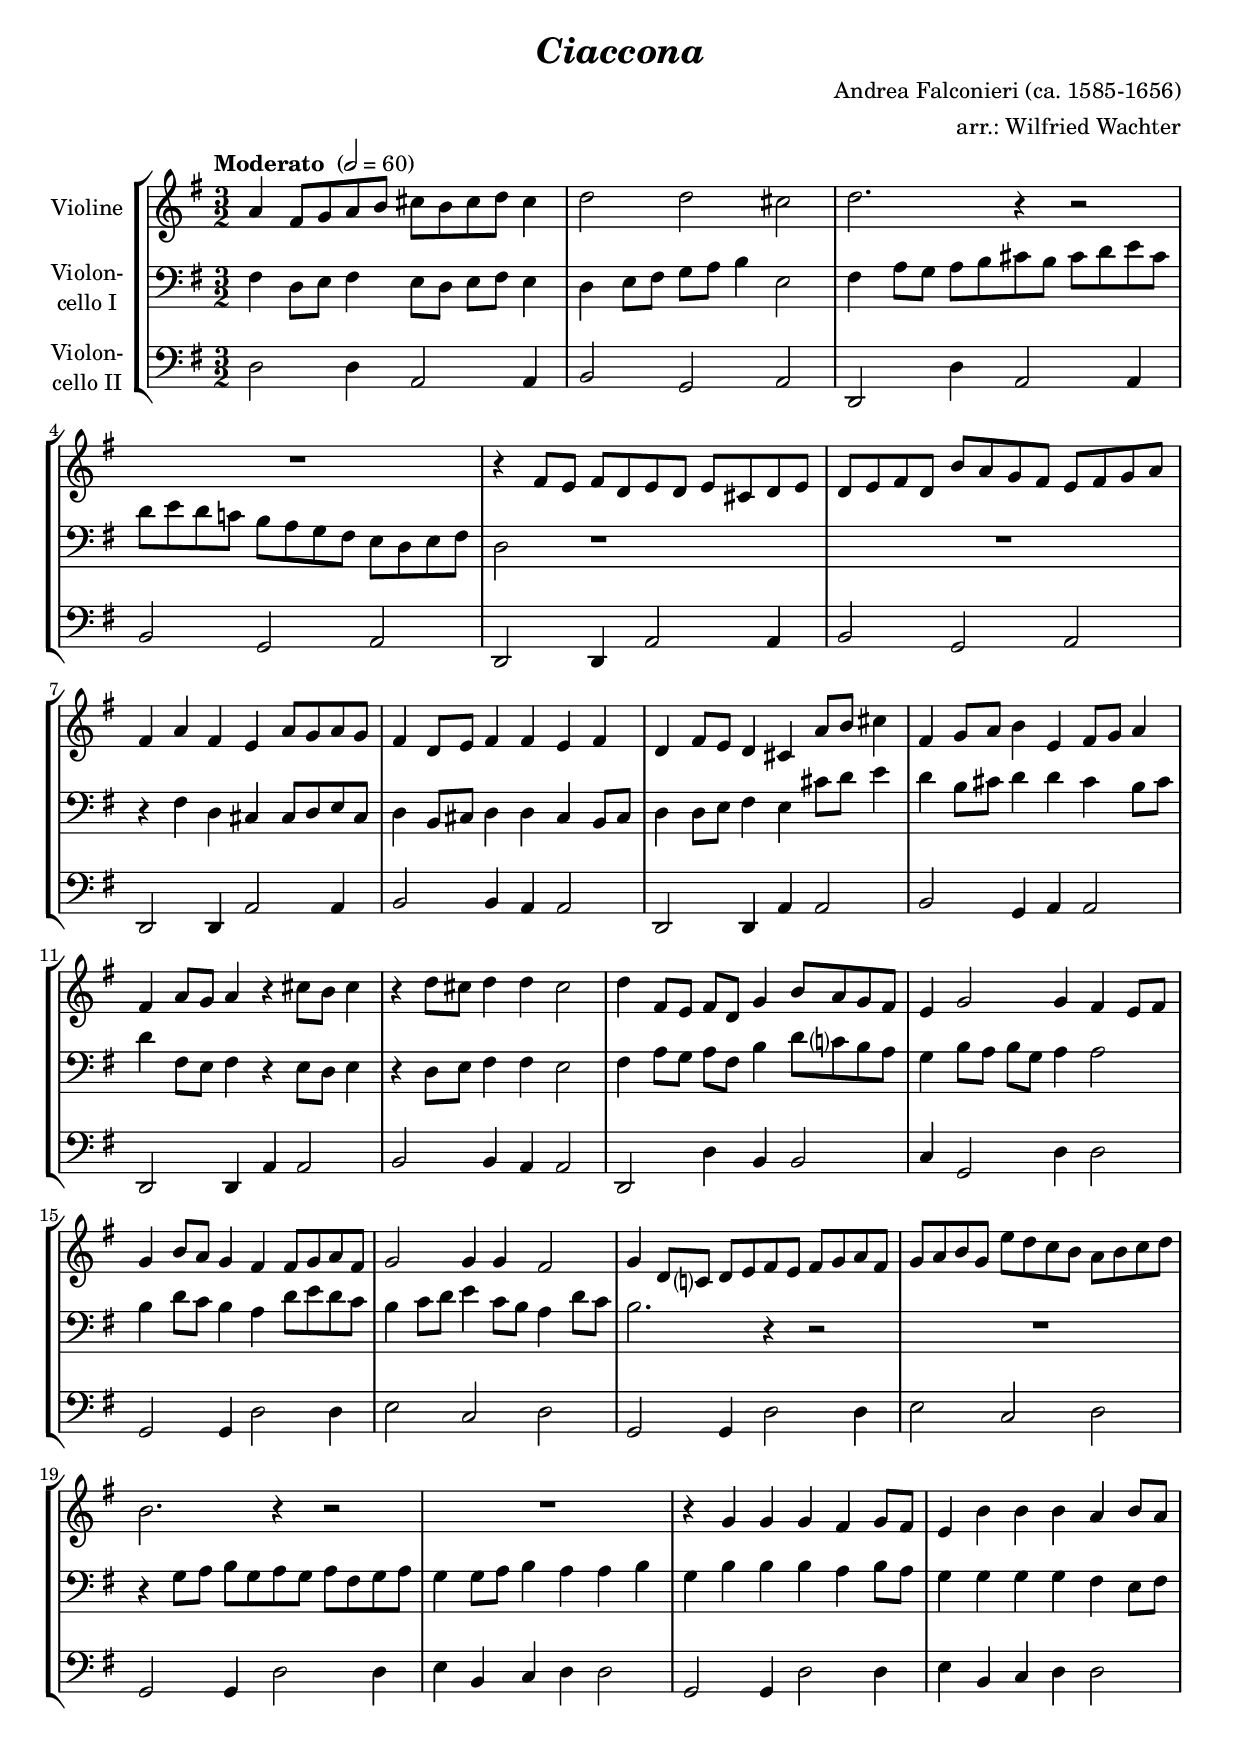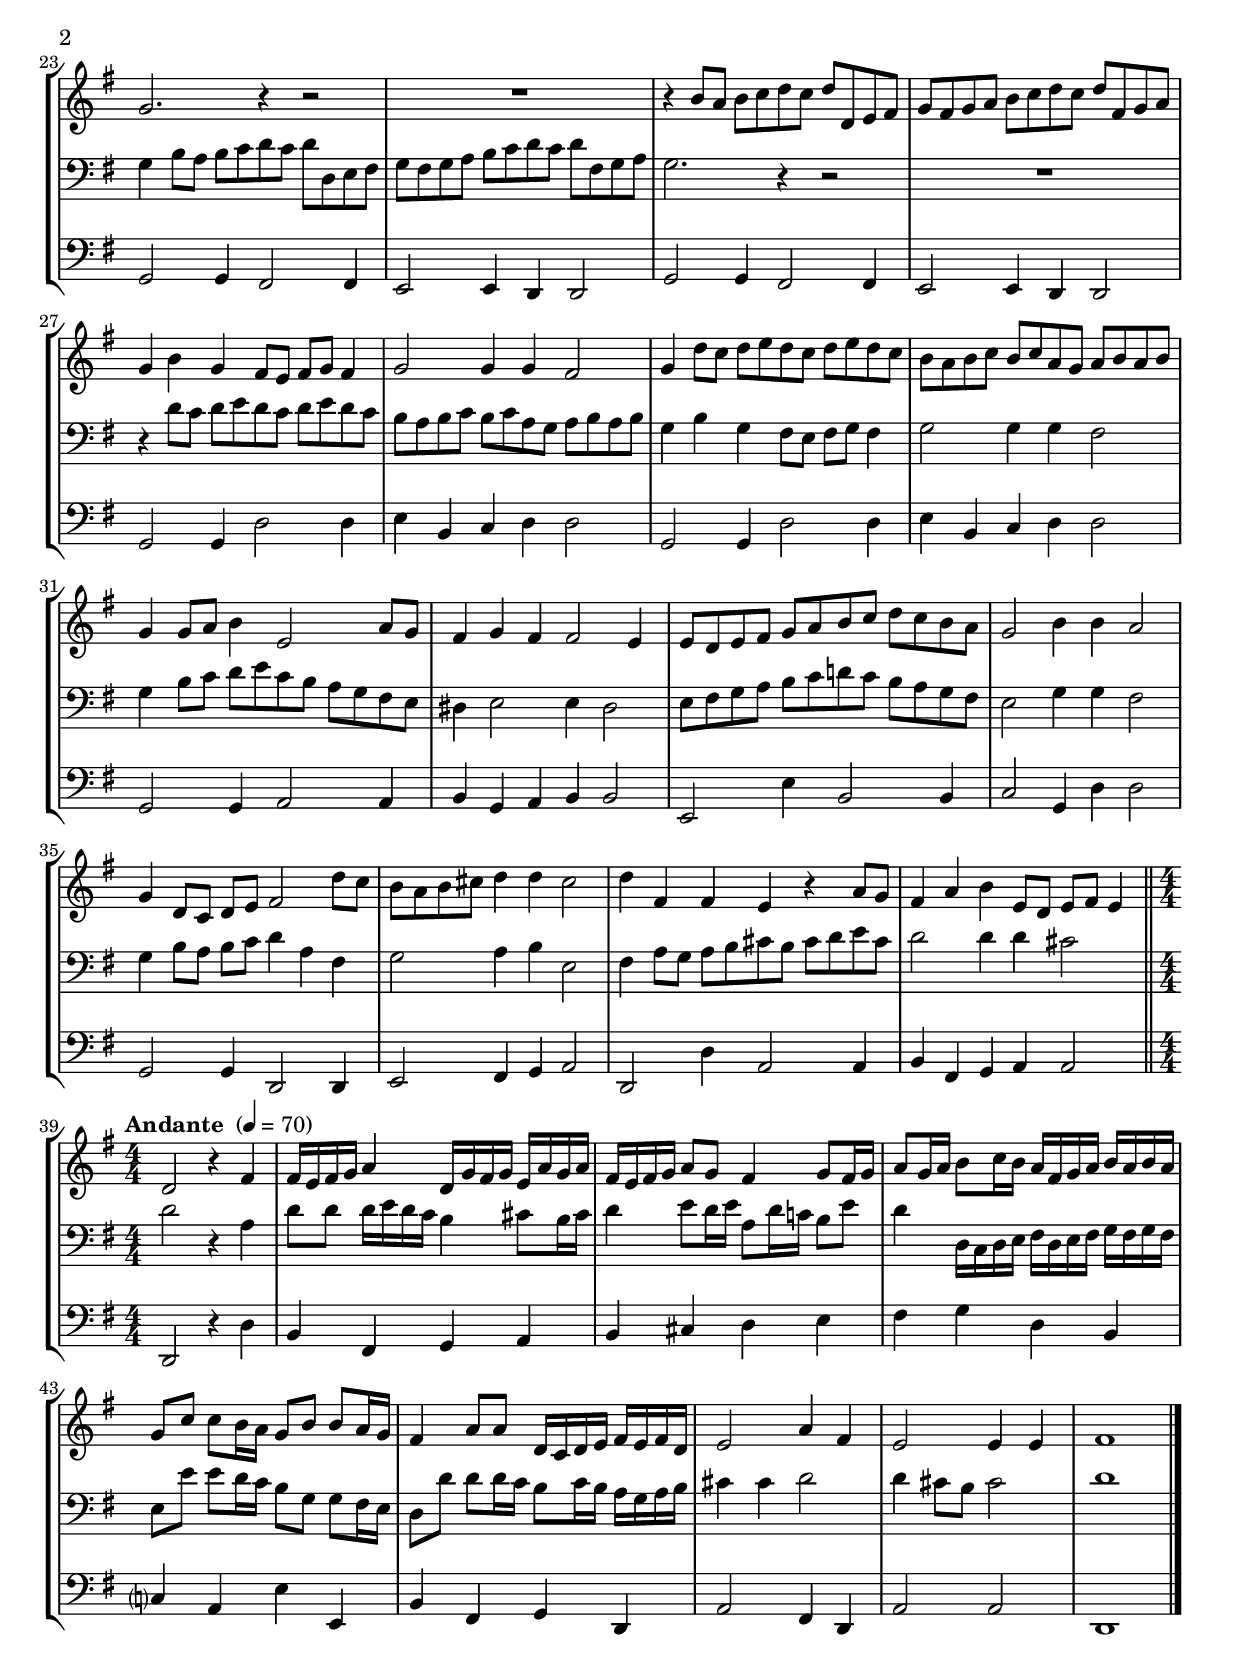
\version "2.18.2"
\include "deutsch.ly"
  
#(set-global-staff-size 19.5)

\header {
  title     = \markup \bold \italic "Ciaccona"
  composer  = "Andrea Falconieri (ca. 1585-1656)"
  arranger  = "arr.: Wilfried Wachter"
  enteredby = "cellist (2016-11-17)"
%  piece     = ""
}

voiceconsts = {
  \key g \major
  \time 3/2
  \numericTimeSignature
  \compressFullBarRests
%  \set Timing.beamExceptions = #'()
%  \set Timing.baseMoment     = #(ly:make-moment 1 2)
%  \set Timing.beatStructure  = #'(1 1 1)
  \tempo "Moderato " 2=60
}

%minstr = "harpsichord"
mifl = "flute"
mist = "string ensemble 1"
%minstr = "accordion"
miba = "bassoon"
milo = "drawbar organ"

andante = { \bar "||" \tempo "Andante " 4=70 \time 4/4 }

va = \relative c'' {
  \voiceconsts
  \clef "treble"

  a4 fis8[ g a h] cis[ h cis d] cis4
  d2 d cis
  d2. r4 r2
  R1.
  r4 fis,8 e fis d e d e cis d e

  d e fis d h' a g fis e fis g a
  fis4 a fis e a8 g a g
  fis4 d8 e fis4 fis e fis
  d fis8 e d4 cis a'8 h cis4

  fis, g8 a h4 e, fis8 g a4
  fis a8 g a4 r cis8 h cis4
  r d8 cis d4 d cis2
  d4 fis,8 e fis d g4 h8 a g fis
  e4 g2 g4 fis e8 fis

  g4 h8 a g4 fis fis8 g a fis
  g2 g4 g fis2
  g4 d8 c? d e fis e fis g a fis
  g a h g e' d c h a h c d
  h2. r4 r2
  R1.

  r4 g g g fis g8 fis
  e4 h' h h a h8 a
  g2. r4 r2
  R1.
  r4 h8 a h c d c d d, e fis
  g fis g a h c d c d fis, g a

  g4 h g fis8 e fis g fis4
  g2 g4 g fis2
  g4 d'8 c d e d c d e d c
  h a h c h c a g a h a h
  g4 g8 a h4 e,2 a8 g

  fis4 g fis fis2 e4
  e8 d e fis g a h c d c h a
  g2 h4 h a2
  g4 d8 c d e fis2 d'8 c
  h a h cis d4 d cis2

  d4 fis, fis e r a8 g
  fis4 a h e,8 d e fis e4 \andante
  d2 r4 fis
  fis16 e fis g a4 d,16 g fis g e a g a
  fis e fis g a8 g fis4 g8 fis16 g

  a8 g16 a h8 c16 h a fis g a h a h a
  g8 c c h16 a g8 h h a16 g
  fis4 a8 a d,16 c d e fis e fis d
  e2 a4 fis
  e2 e4 e
  fis1 \bar "|."
}

vb = \relative c {
  \voiceconsts
  \clef "bass"

  fis4 d8 e fis4 e8 d e fis e4
  d e8 fis g a h4 e,2
  fis4 a8 g a h cis h cis d e cis
  d e d c! h a g fis e d e fis

  d2 r1
  R1.
  r4 fis d cis cis8 d e cis
  d4 h8 cis d4 d cis h8 cis
  d4 d8 e fis4 e cis'8 d e4

  d h8 cis d4 d cis h8 cis
  d4 fis,8 e fis4 r e8 d e4
  r d8 e fis4 fis e2
  fis4 a8 g a fis h4 d8 c? h a
  g4 h8 a h g a4 a2

  h4 d8 c h4 a d8 e d c
  h4 c8 d e4 c8 h a4 d8 c
  h2. r4 r2
  R1.
  r4 g8 a h g a g a fis g a

  g4 g8 a h4 a a h
  g h h h a h8 a
  g4 g g g fis e8 fis
  g4 h8 a h c d c d d, e fis

  g fis g a h c d c d fis, g a
  g2. r4 r2
  R1.
  r4 d'8 c d e d c d e d c

  h a h c h c a g a h a h
  g4 h g fis8 e fis g fis4
  g2 g4 g fis2
  g4 h8 c d e c h a g fis e
  dis4 e2 e4 dis2

  e8 fis g a h c d! c h a g fis
  e2 g4 g fis2
  g4 h8 a h c d4 a fis
  g2 a4 h e,2
  fis4 a8 g a h cis h cis d e cis

  d2 d4 d cis2 \andante
  d r4 a
  d8 d d16 e d c h4 cis8 h16 cis
  d4 e8 d16 e a,8 d16 c! h8 e

  d4 d,16 c d e fis d e fis g fis g fis
  e8 e' e d16 c h8 g g fis16 e
  d8 d' d d16 c h8 c16 h a g a h
  cis4 cis d2
  d4 cis8 h cis2
  d1 \bar "|."
}

vc = \relative c {
  \voiceconsts
  \clef "bass"

  d2 d4 a2 a4
  h2 g a
  d, d'4 a2 a4
  h2 g a
  d, d4 a'2 a4
  h2 g a
  d, d4 a'2 a4
  h2 h4 a a2
  d, d4 a' a2

  h2 g4 a a2
  d, d4 a' a2
  h2 h4 a a2
  d, d'4 h h2
  c4 g2 d'4 d2
  g, g4 d'2 d4
  e2 c d
  g, g4 d'2 d4
  e2 c d

  g, g4 d'2 d4
  e h c d d2
  g, g4 d'2 d4
  e h c d d2
  g, g4 fis2 fis4
  e2 e4 d d2
  g g4 fis2 fis4
  e2 e4 d d2

  g g4 d'2 d4
  e h c d d2
  g, g4 d'2 d4
  e h c d d2
  g, g4 a2 a4
  h g a h h2
  e, e'4 h2 h4
  c2 g4 d' d2

  g, g4 d2 d4
  e2 fis4 g a2
  d, d'4 a2 a4
  h fis g a a2 \andante
  d, r4 d'
  h fis g a
  h cis d e
  fis g d h

  c? a e' e,
  h' fis g d
  a'2 fis4 d
  a'2 a
  d,1 \bar "|."
}


music = \new StaffGroup <<
      \new Staff {
	\set Staff.midiInstrument = \mifl
	\set Staff.instrumentName = \markup \center-column { "Violine" }
	\transpose g g { \va }
      }

      \new Staff {
	\set Staff.midiInstrument = \mist
	\set Staff.instrumentName = \markup \center-column { "Violon-" "cello I" }
	\transpose g g { \vb }
      }

      \new Staff {
	\set Staff.midiInstrument = \miba
	\set Staff.instrumentName = \markup \center-column { "Violon-" "cello II" }
	\transpose g g { \vc }
      }
>>

\book {
  \score {
    \music
    \layout {}
  }

  \score {
    \unfoldRepeats \music

    \midi {
      \context {
        \Score
      }
    }
  }
}
